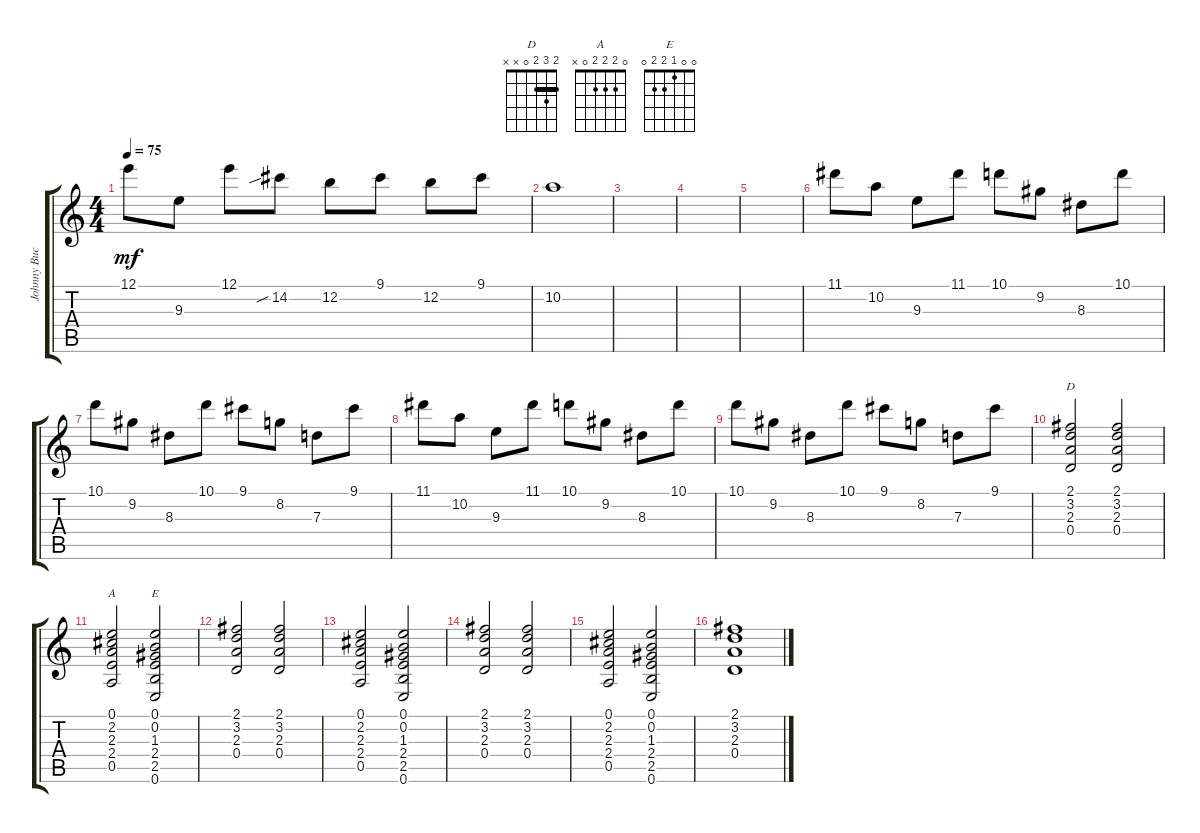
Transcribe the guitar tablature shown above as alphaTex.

\track ("Johnny Buckland(Lead Guitar)" "Johnny Buc") {instrument electricguitarclean}
\staff {score tabs}
\tuning (E4 B3 G3 D3 A2 E2) {hide}
\chord ("D" 2 3 2 0 x x) {barre 2}
\chord ("A" 0 2 2 2 0 x)
\chord ("E" 0 0 1 2 2 0)
\ts (4 4)
\tempo 75
\clef g2
\ks c
12.1.8{dy mf} 9.3.8 12.1.8 14.2{sib}.8 12.2.8 9.1.8 12.2.8 9.1.8 |
10.2.1 |
|
|
|
11.1.8 10.2.8 9.3.8 11.1.8 10.1.8 9.2.8 8.3.8 10.1.8 |
10.1.8 9.2.8 8.3.8 10.1.8 9.1.8 8.2.8 7.3.8 9.1.8 |
11.1.8 10.2.8 9.3.8 11.1.8 10.1.8 9.2.8 8.3.8 10.1.8 |
10.1.8 9.2.8 8.3.8 10.1.8 9.1.8 8.2.8 7.3.8 9.1.8 |
(2.1 3.2 2.3 0.4).2{ch "D"} (2.1 3.2 2.3 0.4).2 |
(0.1 2.2 2.3 2.4 0.5).2{ch "A"} (0.1 0.2 1.3 2.4 2.5 0.6).2{ch "E"} |
(2.1 3.2 2.3 0.4).2 (2.1 3.2 2.3 0.4).2 |
(0.1 2.2 2.3 2.4 0.5).2 (0.1 0.2 1.3 2.4 2.5 0.6).2 |
(2.1 3.2 2.3 0.4).2 (2.1 3.2 2.3 0.4).2 |
(0.1 2.2 2.3 2.4 0.5).2 (0.1 0.2 1.3 2.4 2.5 0.6).2 |
(2.1 3.2 2.3 0.4).1
